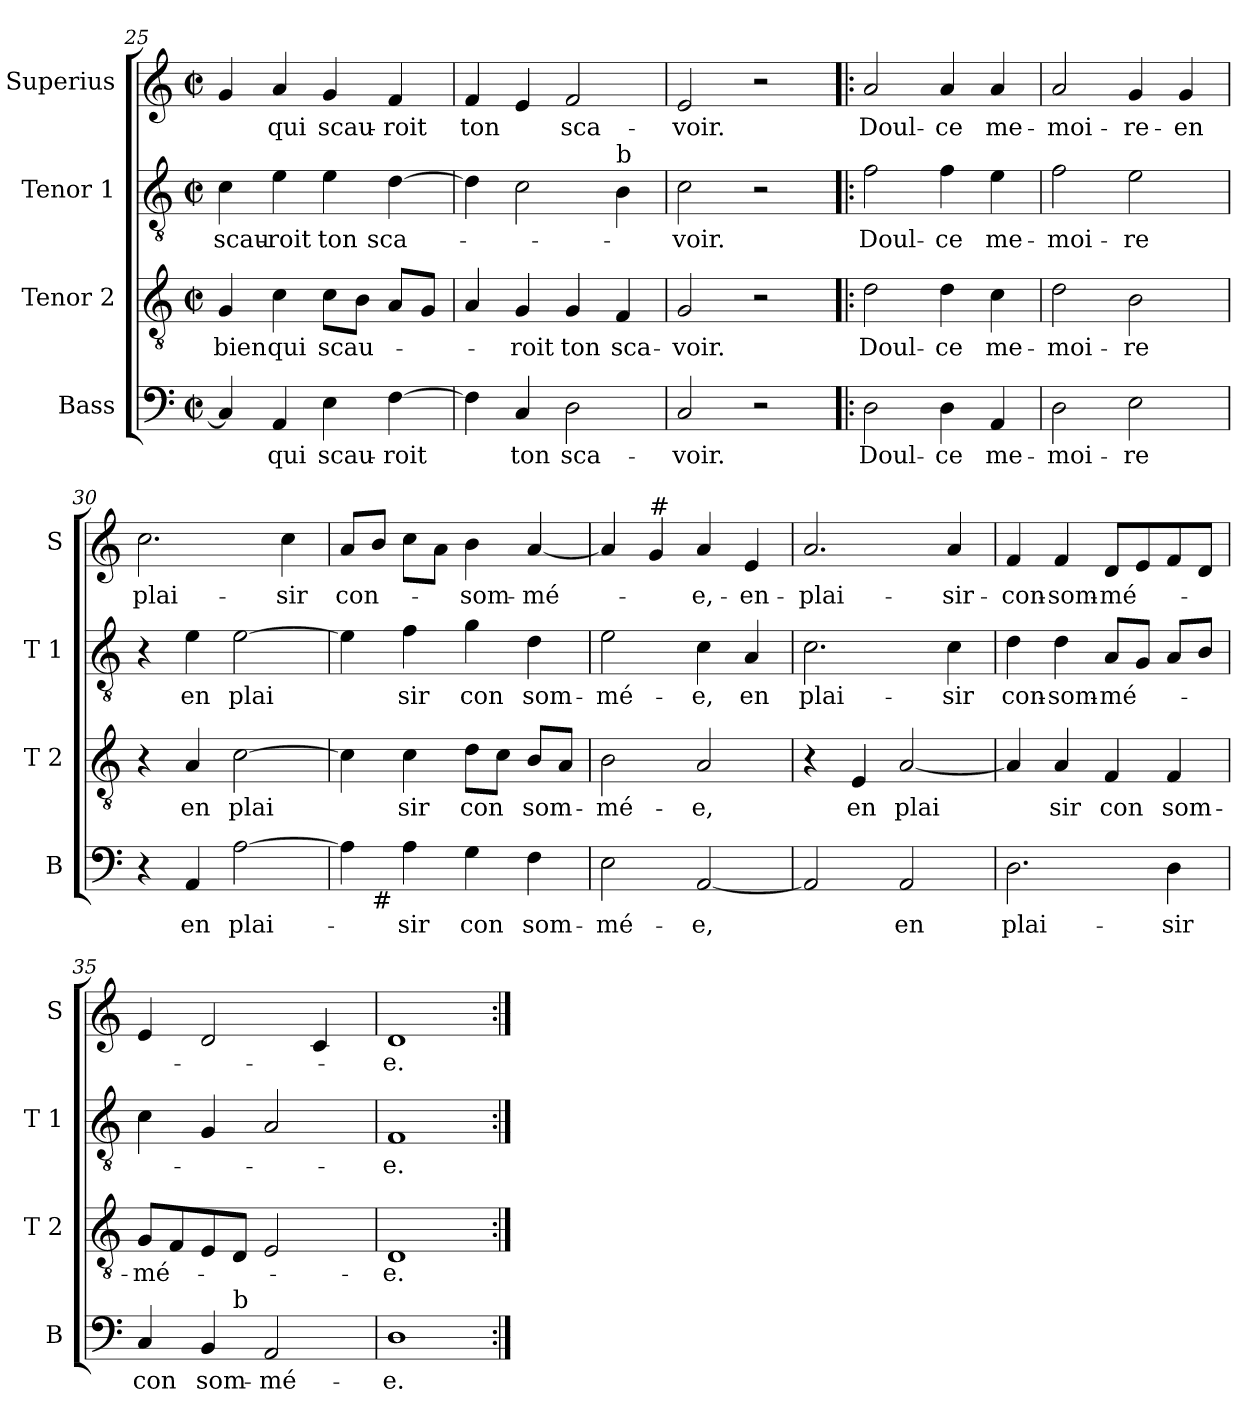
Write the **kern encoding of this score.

**kern	**text	**kern	**text	**kern	**text	**kern	**text
*part4	*part4	*part3	*part3	*part2	*part2	*part1	*part1
*staff4	*staff4	*staff3	*staff3	*staff2	*staff2	*staff1	*staff1
*I"Bass	*	*I"Tenor 2	*	*I"Tenor 1	*	*I"Superius	*
*I'B	*	*I'T 2	*	*I'T 1	*	*I'S	*
*clefF4	*	*clefGv2	*	*clefGv2	*	*clefG2	*
*k[]	*	*k[]	*	*k[]	*	*k[]	*
*C:	*	*C:	*	*C:	*	*C:	*
*M2/2	*	*M2/2	*	*M2/2	*	*M2/2	*
*met(c|)	*	*met(c|)	*	*met(c|)	*	*met(c|)	*
=25	=25	=25	=25	=25	=25	=25	=25
4C/]	.	4G/	bien	4c\	scau-	4g/	.
4AA/	qui	4c\	qui	4e\	-roit	4a/	qui
4E\	scau-	8c\L	scau-	4e\	ton	4g/	scau-
.	.	8B\J	.	.	.	.	.
[4F\	-roit	8A/L	.	[4d\	sca-	4f/	-roit
.	.	8G/J	.	.	.	.	.
!!LO:LB:g=z
=26	=26	=26	=26	=26	=26	=26	=26
4F\]	.	4A/	.	4d\]	.	4f/	ton
4C/	ton	4G/	-roit	2c\	.	4e/	.
2D\	sca-	4G/	ton	.	.	2f/	sca-
!	!	!	!	!LO:TX:a:t=b	!	!	!
.	.	4F/	sca-	4B\	.	.	.
=27	=27	=27	=27	=27	=27	=27	=27
2C/	-voir.	2G/	-voir.	2c\	-voir.	2e/	-voir.
2r	.	2r	.	2r	.	2r	.
=28!|:	=28!|:	=28!|:	=28!|:	=28!|:	=28!|:	=28!|:	=28!|:
2D\	Doul-	2d\	Doul-	2f\	Doul-	2a/	Doul-
4D\	-ce	4d\	-ce	4f\	-ce	4a/	-ce
4AA/	me-	4c\	me-	4e\	me-	4a/	me-
=29	=29	=29	=29	=29	=29	=29	=29
2D\	-moi-	2d\	-moi-	2f\	-moi-	2a/	-moi-
2E\	-re	2B\	-re	2e\	-re	4g/	-re-
.	.	.	.	.	.	4g/	-en
=30	=30	=30	=30	=30	=30	=30	=30
4r	.	4r	.	4r	.	2.cc\	plai-
4AA/	en	4A/	en	4e\	en	.	.
[2A\	plai-	[2c\	plai	[2e\	plai	.	.
.	.	.	.	.	.	4cc\	-sir
=31	=31	=31	=31	=31	=31	=31	=31
*^	*	*	*	*	*	*	*
4A\]	8ryy	.	4c\]	.	4e\]	.	8a/L	con-
!	!LO:TX:b:t=#	!	!	!	!	!	!	!
.	2..ryy	.	.	.	.	.	8b/J	.
4A\	.	-sir	4c\	sir	4f\	sir	8cc\L	.
.	.	.	.	.	.	.	8a\J	.
4G\	.	con	8d\L	con	4g\	con	4b\	-som-
.	.	.	8c\J	.	.	.	.	.
4F\	.	som-	8B/L	som-	4d\	som-	[4a/	-mé-
.	.	.	8A/J	.	.	.	.	.
*v	*v	*	*	*	*	*	*	*
!!LO:LB:g=z
=32	=32	=32	=32	=32	=32	=32	=32
2E\	-mé-	2B\	-mé-	2e\	-mé-	4a/]	.
!	!	!	!	!	!	!LO:TX:a:t=#	!
.	.	.	.	.	.	4g/	.
[2AA/	-e,	2A/	-e,	4c\	-e,	4a/	-e,-
.	.	.	.	4A/	en	4e/	-en-
=33	=33	=33	=33	=33	=33	=33	=33
2AA/]	.	4r	.	2.c\	plai-	2.a/	-plai-
.	.	4E/	en	.	.	.	.
2AA/	en	[2A/	plai	.	.	.	.
.	.	.	.	4c\	-sir	4a/	-sir-
=34	=34	=34	=34	=34	=34	=34	=34
2.D\	plai-	4A/]	.	4d\	con-	4f/	-con-
.	.	4A/	sir	4d\	-som-	4f/	-som-
.	.	4F/	con	8A/L	-mé-	8d/L	-mé-
.	.	.	.	8G/J	.	8e/	.
4D\	-sir	4F/	som-	8A/L	.	8f/	.
.	.	.	.	8B/J	.	8d/J	.
=35	=35	=35	=35	=35	=35	=35	=35
*^	*	*	*	*	*	*	*
4C/	4.ryy	con	8G/L	-mé-	4c\	.	4e/	.
.	.	.	8F/	.	.	.	.	.
4BB/	.	som-	8E/	.	4G/	.	2d/	.
!	!LO:TX:a:t=b	!	!	!	!	!	!	!
.	2ryy	.	8D/J	.	.	.	.	.
2AA/	.	-mé-	2E/	.	2A/	.	.	.
.	.	.	.	.	.	.	4c/	.
.	8ryy	.	.	.	.	.	.	.
*v	*v	*	*	*	*	*	*	*
=36	=36	=36	=36	=36	=36	=36	=36
1D	-e.	1D	-e.	1F	-e.	1d	-e.
=:|!	=:|!	=:|!	=:|!	=:|!	=:|!	=:|!	=:|!
*-	*-	*-	*-	*-	*-	*-	*-
